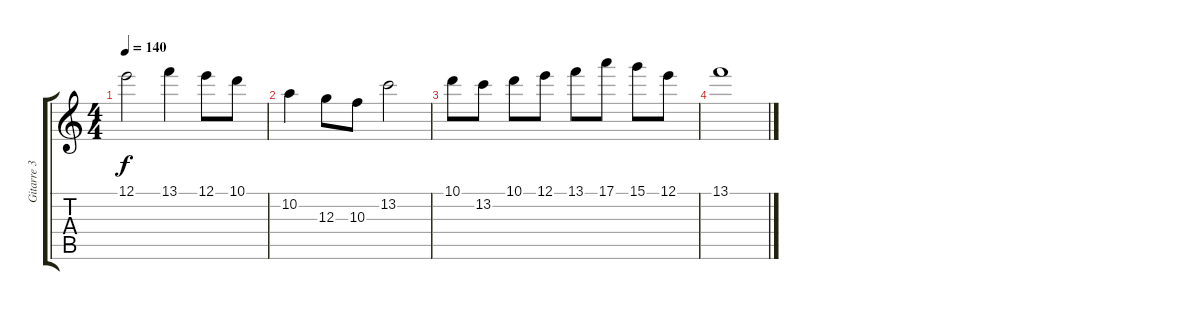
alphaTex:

\track ("Gitarre 3" "Gitarre 3") {instrument overdrivenguitar}
\staff {score tabs}
\tuning (E4 B3 G3 D3 A2 E2) {hide}
\ts (4 4)
\tempo 140
\clef g2
\ks c
12.1.2{dy f} 13.1.4 12.1.8 10.1.8 |
10.2.4 12.3.8 10.3.8 13.2.2 |
10.1.8 13.2.8 10.1.8 12.1.8 13.1.8 17.1.8 15.1.8 12.1.8 |
13.1.1
